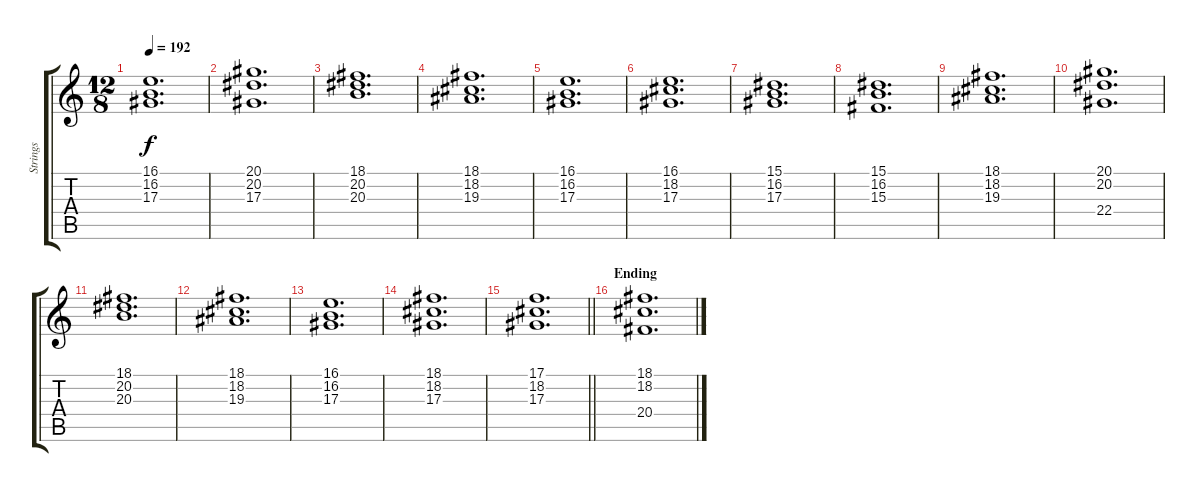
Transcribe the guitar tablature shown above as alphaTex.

\track ("Strings" "Strings") {instrument stringensemble1}
\staff {score tabs}
\tuning (C4 G3 Eb3 Bb2 F2 C2) {hide}
\ts (12 8)
\tempo 192
\clef g2
\ks c
(16.1 16.2 17.3).1{d dy f} |
(20.1 20.2 17.3).1{d} |
(18.1 20.2 20.3).1{d} |
(18.1 18.2 19.3).1{d} |
(16.1 16.2 17.3).1{d} |
(16.1 18.2 17.3).1{d} |
(15.1 16.2 17.3).1{d} |
(15.1 16.2 15.3).1{d} |
(18.1 18.2 19.3).1{d} |
(20.1 20.2 22.4).1{d} |
(18.1 20.2 20.3).1{d} |
(18.1 18.2 19.3).1{d} |
(16.1 16.2 17.3).1{d} |
(18.1 18.2 17.3).1{d} |
\barLineRight lightlight
(17.1 18.2 17.3).1{d} |
\section ("" "Ending")
(18.1 18.2 20.4).1{d}
